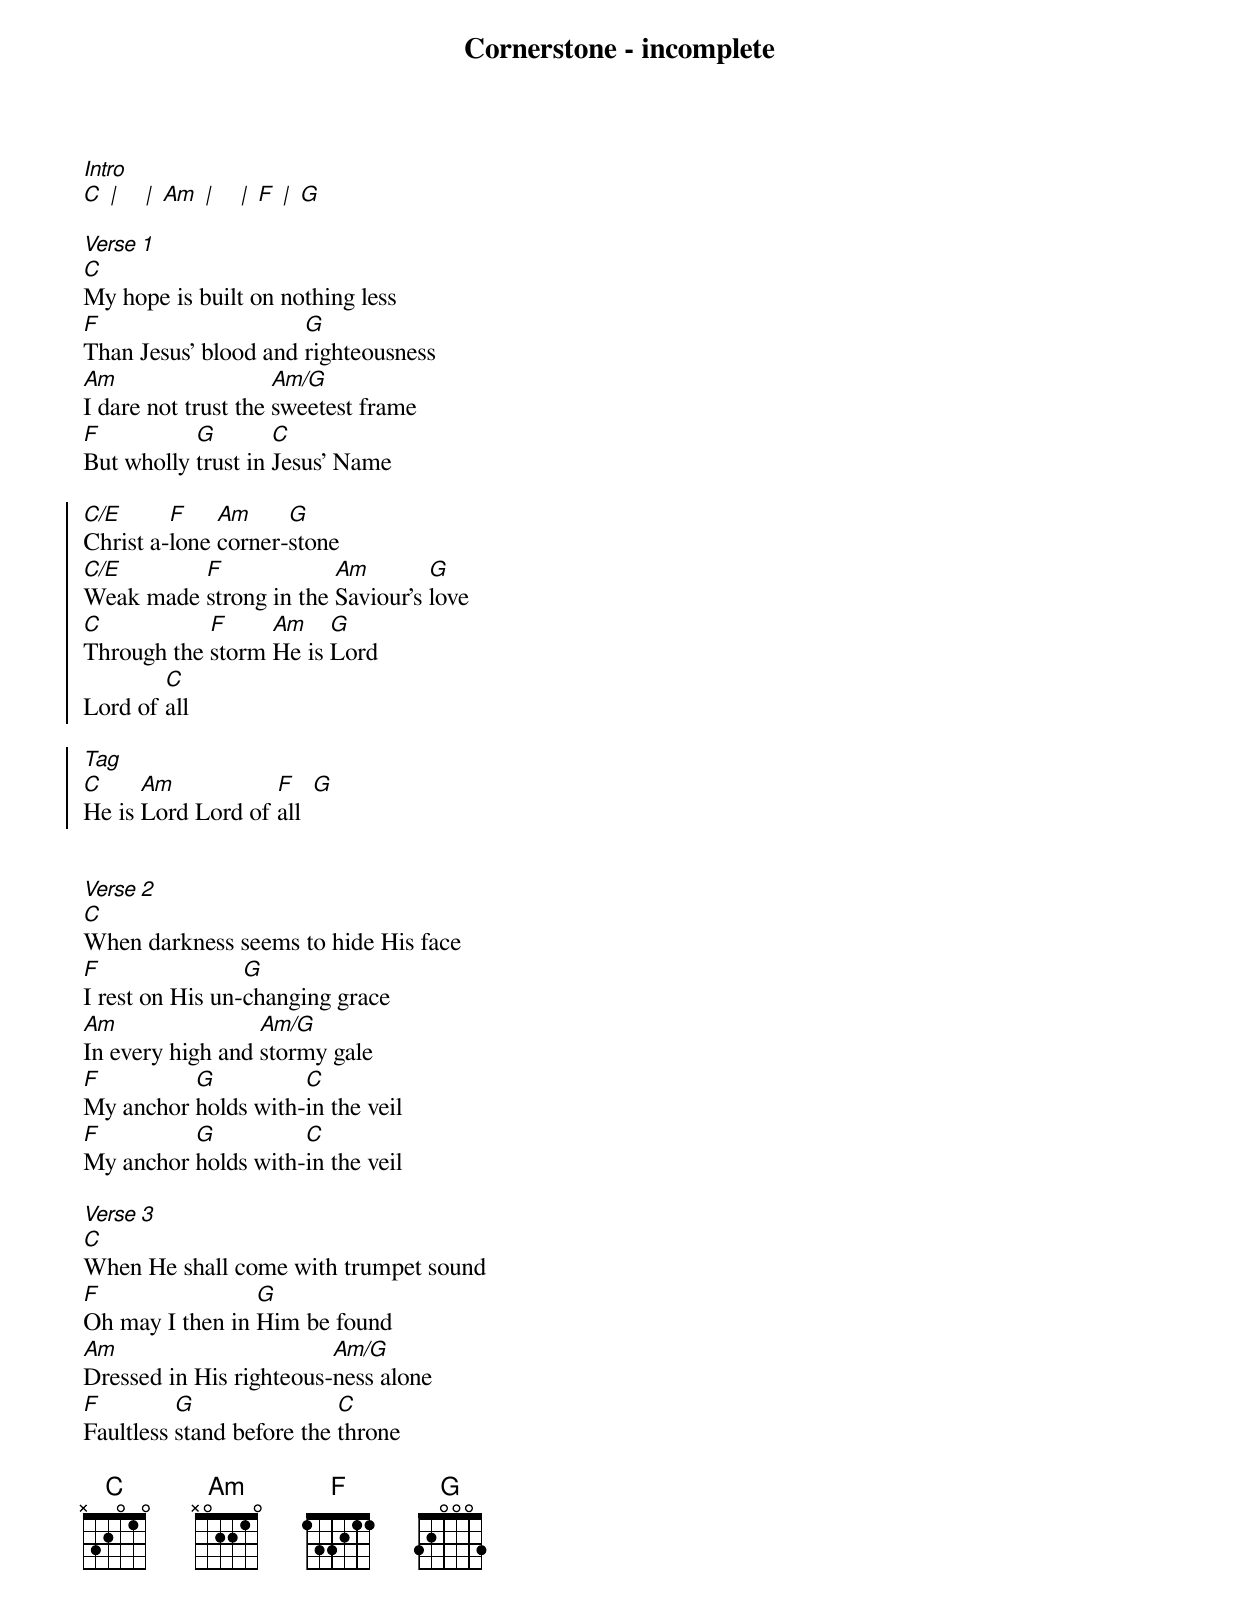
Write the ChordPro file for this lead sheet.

{title:Cornerstone - incomplete}
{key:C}

[Intro]
[C] [|] [ ] [|] [Am] [|] [ ] [|] [F] [|] [G]

[Verse 1]
[C]My hope is built on nothing less
[F]Than Jesus' blood and [G]righteousness
[Am]I dare not trust the [Am/G]sweetest frame
[F]But wholly [G]trust in [C]Jesus' Name

{soc}
[C/E]Christ a-[F]lone [Am]corner-[G]stone
[C/E]Weak made [F]strong in the [Am]Saviour's [G]love
[C]Through the [F]storm [Am]He is [G]Lord
Lord of [C]all

[Tag]
[C]He is [Am]Lord Lord of [F]all[ ][G]

{eoc}

[Verse 2]
[C]When darkness seems to hide His face
[F]I rest on His un-[G]changing grace
[Am]In every high and [Am/G]stormy gale
[F]My anchor [G]holds with-[C]in the veil
[F]My anchor [G]holds with-[C]in the veil

[Verse 3]
[C]When He shall come with trumpet sound
[F]Oh may I then in [G]Him be found
[Am]Dressed in His righteous-[Am/G]ness alone
[F]Faultless [G]stand before the [C]throne

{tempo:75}
